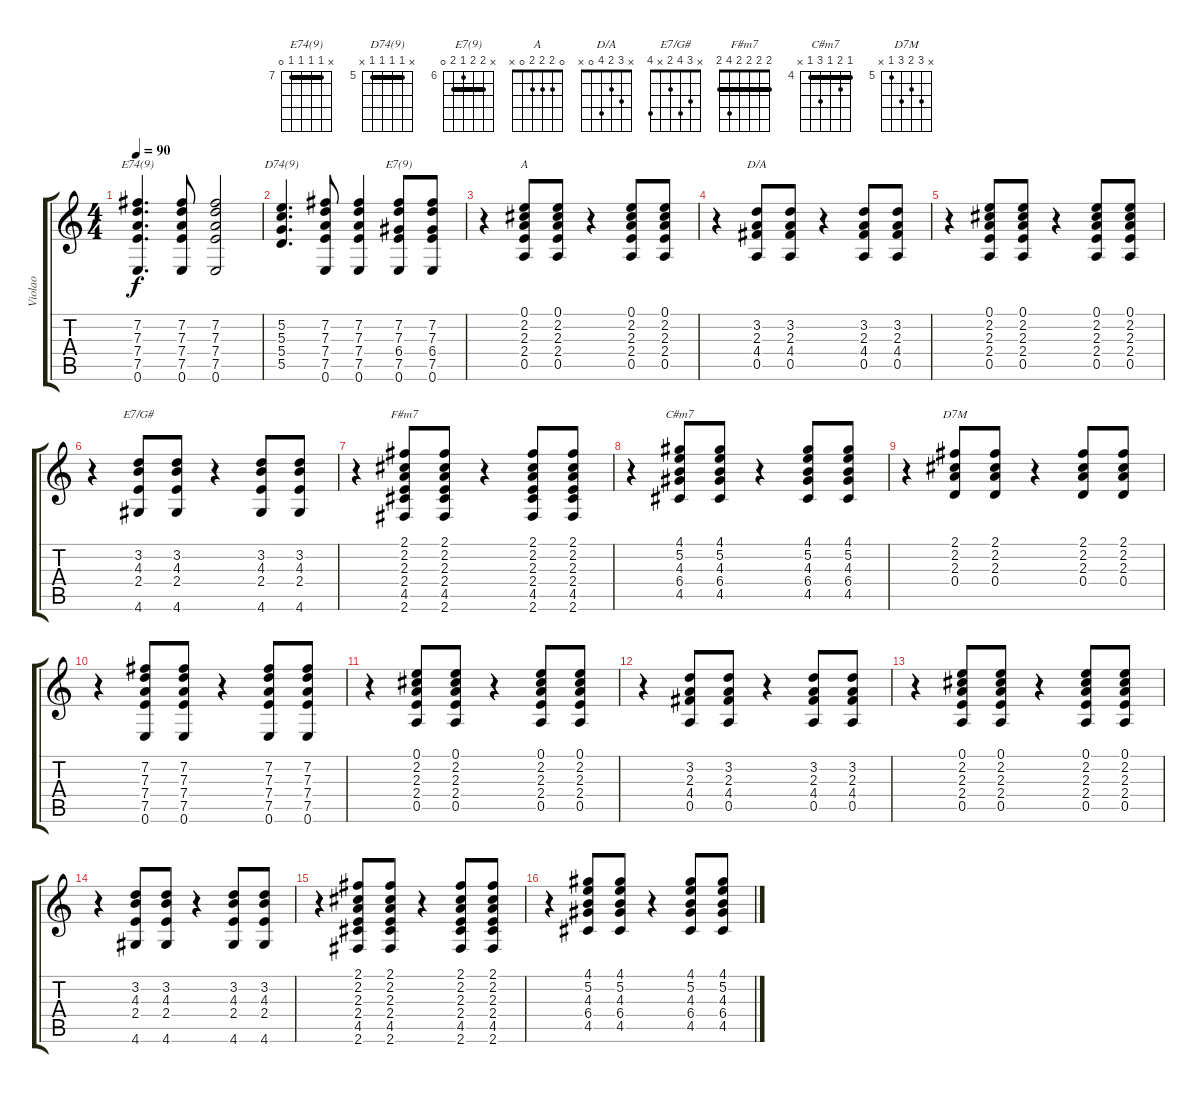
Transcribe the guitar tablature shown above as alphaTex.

\track ("Violao" "Violao") {instrument acousticguitarnylon}
\staff {score tabs}
\tuning (E4 B3 G3 D3 A2 E2) {hide}
\chord ("E74(9)" x 7 7 7 7 0) {firstfret 7 barre 7}
\chord ("D74(9)" x 5 5 5 5 x) {firstfret 5 barre 5}
\chord ("E7(9)" x 7 7 6 7 0) {firstfret 6 barre 7}
\chord ("A" 0 2 2 2 0 x)
\chord ("D/A" x 3 2 4 0 x)
\chord ("E7/G#" x 3 4 2 x 4)
\chord ("F#m7" 2 2 2 2 4 2) {barre 2}
\chord ("C#m7" 4 5 4 6 4 x) {firstfret 4 barre 4}
\chord ("D7M" x 7 6 7 5 x) {firstfret 5}
\ts (4 4)
\tempo 90
\clef g2
\ks c
(7.2 7.3 7.4 7.5 0.6).4{d ch "E74(9)" dy f} (7.2 7.3 7.4 7.5 0.6).8 (7.2 7.3 7.4 7.5 0.6).2 |
(5.2 5.3 5.4 5.5).4{d ch "D74(9)"} (7.2 7.3 7.4 7.5 0.6).8 (7.2 7.3 7.4 7.5 0.6).4 (7.2 7.3 6.4 7.5 0.6).8{ch "E7(9)"} (7.2 7.3 6.4 7.5 0.6).8 |
r.4 (0.1 2.2 2.3 2.4 0.5).8{ch "A"} (0.1 2.2 2.3 2.4 0.5).8 r.4 (0.1 2.2 2.3 2.4 0.5).8 (0.1 2.2 2.3 2.4 0.5).8 |
r.4 (3.2 2.3 4.4 0.5).8{ch "D/A"} (3.2 2.3 4.4 0.5).8 r.4 (3.2 2.3 4.4 0.5).8 (3.2 2.3 4.4 0.5).8 |
r.4 (0.1 2.2 2.3 2.4 0.5).8 (0.1 2.2 2.3 2.4 0.5).8 r.4 (0.1 2.2 2.3 2.4 0.5).8 (0.1 2.2 2.3 2.4 0.5).8 |
r.4 (3.2 4.3 2.4 4.6).8{ch "E7/G#"} (3.2 4.3 2.4 4.6).8 r.4 (3.2 4.3 2.4 4.6).8 (3.2 4.3 2.4 4.6).8 |
r.4 (2.1 2.2 2.3 2.4 4.5 2.6).8{ch "F#m7"} (2.1 2.2 2.3 2.4 4.5 2.6).8 r.4 (2.1 2.2 2.3 2.4 4.5 2.6).8 (2.1 2.2 2.3 2.4 4.5 2.6).8 |
r.4 (4.1 5.2 4.3 6.4 4.5).8{ch "C#m7"} (4.1 5.2 4.3 6.4 4.5).8 r.4 (4.1 5.2 4.3 6.4 4.5).8 (4.1 5.2 4.3 6.4 4.5).8 |
r.4 (2.1 2.2 2.3 0.4).8{ch "D7M"} (2.1 2.2 2.3 0.4).8 r.4 (2.1 2.2 2.3 0.4).8 (2.1 2.2 2.3 0.4).8 |
r.4 (7.2 7.3 7.4 7.5 0.6).8 (7.2 7.3 7.4 7.5 0.6).8 r.4 (7.2 7.3 7.4 7.5 0.6).8 (7.2 7.3 7.4 7.5 0.6).8 |
r.4 (0.1 2.2 2.3 2.4 0.5).8 (0.1 2.2 2.3 2.4 0.5).8 r.4 (0.1 2.2 2.3 2.4 0.5).8 (0.1 2.2 2.3 2.4 0.5).8 |
r.4 (3.2 2.3 4.4 0.5).8 (3.2 2.3 4.4 0.5).8 r.4 (3.2 2.3 4.4 0.5).8 (3.2 2.3 4.4 0.5).8 |
r.4 (0.1 2.2 2.3 2.4 0.5).8 (0.1 2.2 2.3 2.4 0.5).8 r.4 (0.1 2.2 2.3 2.4 0.5).8 (0.1 2.2 2.3 2.4 0.5).8 |
r.4 (3.2 4.3 2.4 4.6).8 (3.2 4.3 2.4 4.6).8 r.4 (3.2 4.3 2.4 4.6).8 (3.2 4.3 2.4 4.6).8 |
r.4 (2.1 2.2 2.3 2.4 4.5 2.6).8 (2.1 2.2 2.3 2.4 4.5 2.6).8 r.4 (2.1 2.2 2.3 2.4 4.5 2.6).8 (2.1 2.2 2.3 2.4 4.5 2.6).8 |
r.4 (4.1 5.2 4.3 6.4 4.5).8 (4.1 5.2 4.3 6.4 4.5).8 r.4 (4.1 5.2 4.3 6.4 4.5).8 (4.1 5.2 4.3 6.4 4.5).8
